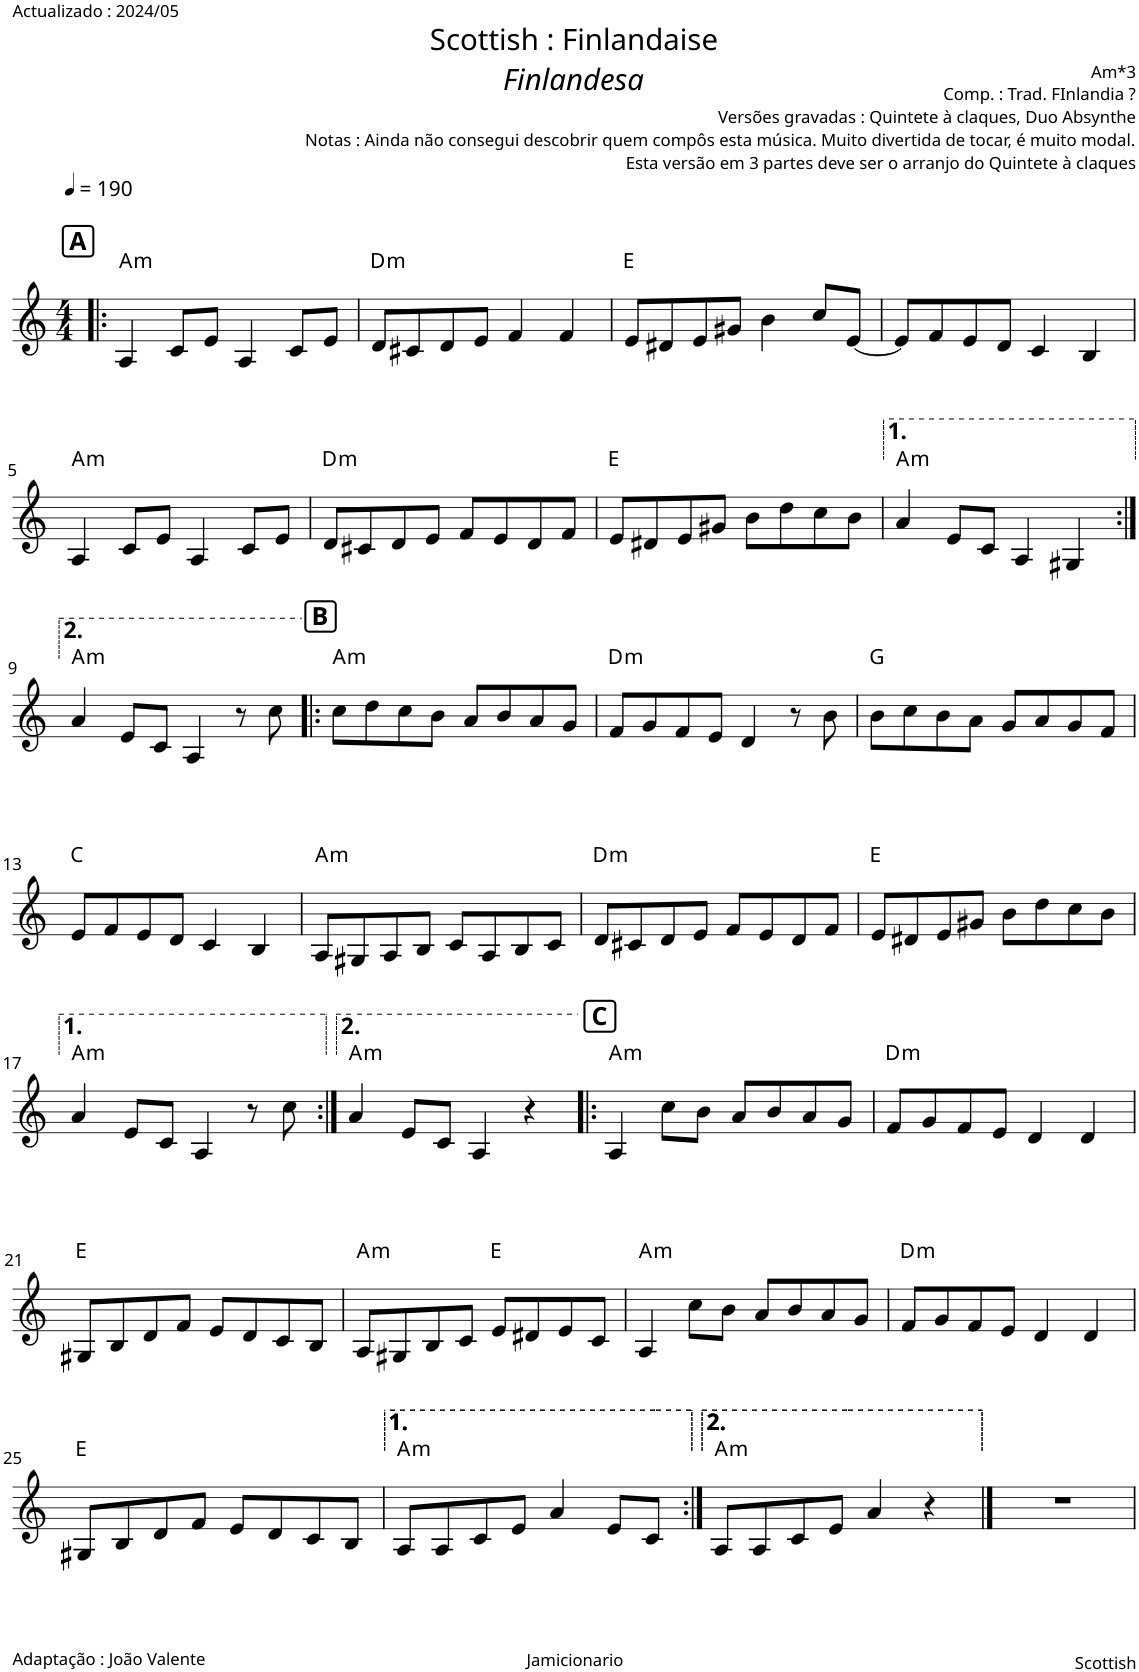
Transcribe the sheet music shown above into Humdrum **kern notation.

**kern	**harte
*part1	*part1
*staff1	*
*I"Piano	*
*I'Pno.	*
*clefG2	*
*k[]	*
*M4/4	*
*MM190	*
!!LO:REH:place=s1:a:B:cj:fs=12:t=A
=1!|:	=1!|:
!	!LO:H:kt=m
4A/	A:min
8c/L	.
8e/J	.
4A/	.
8c/L	.
8e/J	.
=2	=2
!	!LO:H:kt=m
8d/L	D:min
8c#X/	.
8d/	.
8e/J	.
4f/	.
4f/	.
=3	=3
8e/L	E:maj
8d#X/	.
8e/	.
8g#X/J	.
4b\	.
8cc/L	.
[8e/J	.
=4	=4
8e/L]	.
8f/	.
8e/	.
8d/J	.
4c/	.
4B/	.
!!LO:LB:g=z
=5	=5
!	!LO:H:kt=m
4A/	A:min
8c/L	.
8e/J	.
4A/	.
8c/L	.
8e/J	.
=6	=6
!	!LO:H:kt=m
8d/L	D:min
8c#X/	.
8d/	.
8e/J	.
8f/L	.
8e/	.
8d/	.
8f/J	.
=7	=7
8e/L	E:maj
8d#X/	.
8e/	.
8g#X/J	.
8b\L	.
8dd\	.
8cc\	.
8b\J	.
=8	=8
!	!LO:H:kt=m
4a/	A:min
8e/L	.
8c/J	.
4A/	.
4G#X/	.
!!LO:LB:g=z
=9:|!	=9:|!
!	!LO:H:kt=m
4a/	A:min
8e/L	.
8c/J	.
4A/	.
8r	.
8cc\	.
!!LO:REH:place=s1:a:B:cj:fs=12:t=B
=10!|:	=10!|:
!	!LO:H:kt=m
8cc\L	A:min
8dd\	.
8cc\	.
8b\J	.
8a/L	.
8b/	.
8a/	.
8g/J	.
=11	=11
!	!LO:H:kt=m
8f/L	D:min
8g/	.
8f/	.
8e/J	.
4d/	.
8r	.
8b\	.
=12	=12
8b\L	G:maj
8cc\	.
8b\	.
8a\J	.
8g/L	.
8a/	.
8g/	.
8f/J	.
!!LO:LB:g=z
=13	=13
8e/L	C:maj
8f/	.
8e/	.
8d/J	.
4c/	.
4B/	.
=14	=14
!	!LO:H:kt=m
8A/L	A:min
8G#X/	.
8A/	.
8B/J	.
8c/L	.
8A/	.
8B/	.
8c/J	.
=15	=15
!	!LO:H:kt=m
8d/L	D:min
8c#X/	.
8d/	.
8e/J	.
8f/L	.
8e/	.
8d/	.
8f/J	.
=16	=16
8e/L	E:maj
8d#X/	.
8e/	.
8g#X/J	.
8b\L	.
8dd\	.
8cc\	.
8b\J	.
!!LO:LB:g=z
=17	=17
!	!LO:H:kt=m
4a/	A:min
8e/L	.
8c/J	.
4A/	.
8r	.
8cc\	.
=18:|!	=18:|!
!	!LO:H:kt=m
4a/	A:min
8e/L	.
8c/J	.
4A/	.
4r	.
!!LO:REH:place=s1:a:B:cj:fs=12:t=C
=19!|:	=19!|:
!	!LO:H:kt=m
4A/	A:min
8cc\L	.
8b\J	.
8a/L	.
8b/	.
8a/	.
8g/J	.
=20	=20
!	!LO:H:kt=m
8f/L	D:min
8g/	.
8f/	.
8e/J	.
4d/	.
4d/	.
!!LO:LB:g=z
=21	=21
8G#X/L	E:maj
8B/	.
8d/	.
8f/J	.
8e/L	.
8d/	.
8c/	.
8B/J	.
=22	=22
!	!LO:H:kt=m
8A/L	A:min
8G#X/	.
8B/	.
8c/J	.
8e/L	E:maj
8d#X/	.
8e/	.
8c/J	.
=23	=23
!	!LO:H:kt=m
4A/	A:min
8cc\L	.
8b\J	.
8a/L	.
8b/	.
8a/	.
8g/J	.
=24	=24
!	!LO:H:kt=m
8f/L	D:min
8g/	.
8f/	.
8e/J	.
4d/	.
4d/	.
!!LO:LB:g=z
=25	=25
8G#X/L	E:maj
8B/	.
8d/	.
8f/J	.
8e/L	.
8d/	.
8c/	.
8B/J	.
=26	=26
!	!LO:H:kt=m
8A/L	A:min
8A/	.
8c/	.
8e/J	.
4a/	.
8e/L	.
8c/J	.
=27:|!	=27:|!
!	!LO:H:kt=m
8A/L	A:min
8A/	.
8c/	.
8e/J	.
4a/	.
4r	.
==28	==28
1r	.
=	=
*-	*-
